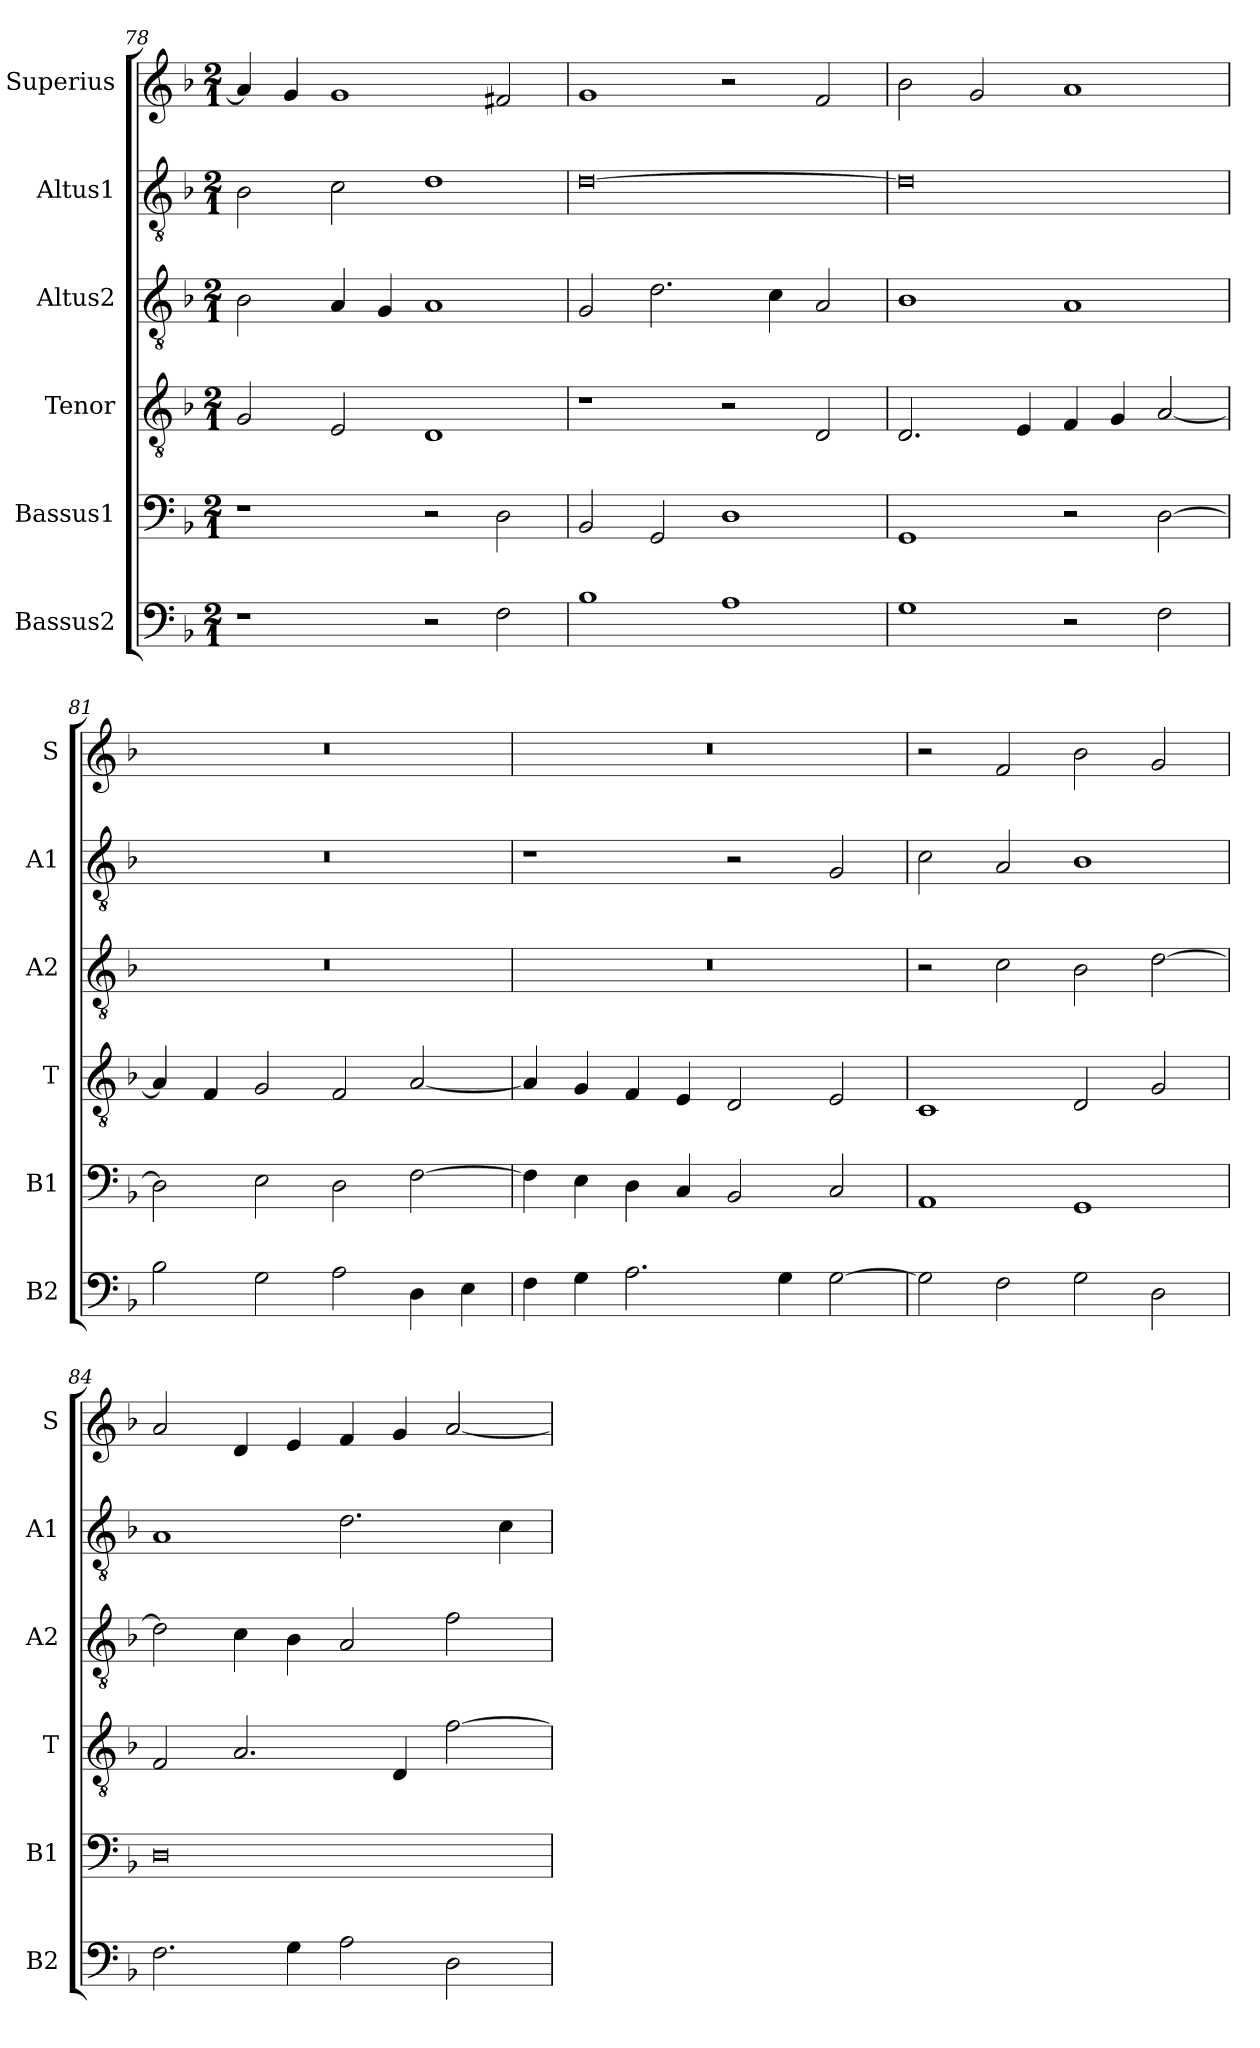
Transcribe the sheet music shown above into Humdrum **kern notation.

**kern	**kern	**kern	**kern	**kern	**kern
*part6	*part5	*part4	*part3	*part2	*part1
*staff6	*staff5	*staff4	*staff3	*staff2	*staff1
*I"Bassus2	*I"Bassus1	*I"Tenor	*I"Altus2	*I"Altus1	*I"Superius
*I'B2	*I'B1	*I'T	*I'A2	*I'A1	*I'S
*clefF4	*clefF4	*clefGv2	*clefGv2	*clefGv2	*clefG2
*k[b-]	*k[b-]	*k[b-]	*k[b-]	*k[b-]	*k[b-]
*M2/1	*M2/1	*M2/1	*M2/1	*M2/1	*M2/1
=78	=78	=78	=78	=78	=78
1r	1r	2G/	2B-\	2B-\	4a/]
.	.	.	.	.	4g/
.	.	2E/	4A/	2c\	1g
.	.	.	4G/	.	.
2r	2r	1D	1A	1d	.
2F\	2D\	.	.	.	2f#X/
=79	=79	=79	=79	=79	=79
1B-	2BB-/	1r	2G/	[0d	1g
.	2GG/	.	2.d\	.	.
1A	1D	2r	.	.	2r
.	.	.	4c\	.	.
.	.	2D/	2A/	.	2f/
=80	=80	=80	=80	=80	=80
1G	1GG	2.D/	1B-	0d]	2b-\
.	.	.	.	.	2g/
.	.	4E/	.	.	.
2r	2r	4F/	1A	.	1a
.	.	4G/	.	.	.
2F\	[2D\	[2A/	.	.	.
=81	=81	=81	=81	=81	=81
2B-\	2D\]	4A/]	0r	0r	0r
.	.	4F/	.	.	.
2G\	2E\	2G/	.	.	.
2A\	2D\	2F/	.	.	.
4D\	[2F\	[2A/	.	.	.
4E\	.	.	.	.	.
=82	=82	=82	=82	=82	=82
4F\	4F\]	4A/]	0r	1r	0r
4G\	4E\	4G/	.	.	.
2.A\	4D\	4F/	.	.	.
.	4C/	4E/	.	.	.
.	2BB-/	2D/	.	2r	.
4G\	.	.	.	.	.
[2G\	2C/	2E/	.	2G/	.
=83	=83	=83	=83	=83	=83
2G\]	1AA	1C	2r	2c\	2r
2F\	.	.	2c\	2A/	2f/
2G\	1GG	2D/	2B-\	1B-	2b-\
2D\	.	2G/	[2d\	.	2g/
=84	=84	=84	=84	=84	=84
2.F\	0D	2F/	2d\]	1A	2a/
.	.	2.A/	4c\	.	4d/
4G\	.	.	4B-\	.	4e/
2A\	.	.	2A/	2.d\	4f/
.	.	4D/	.	.	4g/
2D\	.	[2f\	2f\	.	[2a/
.	.	.	.	4c\	.
=	=	=	=	=	=
*-	*-	*-	*-	*-	*-
